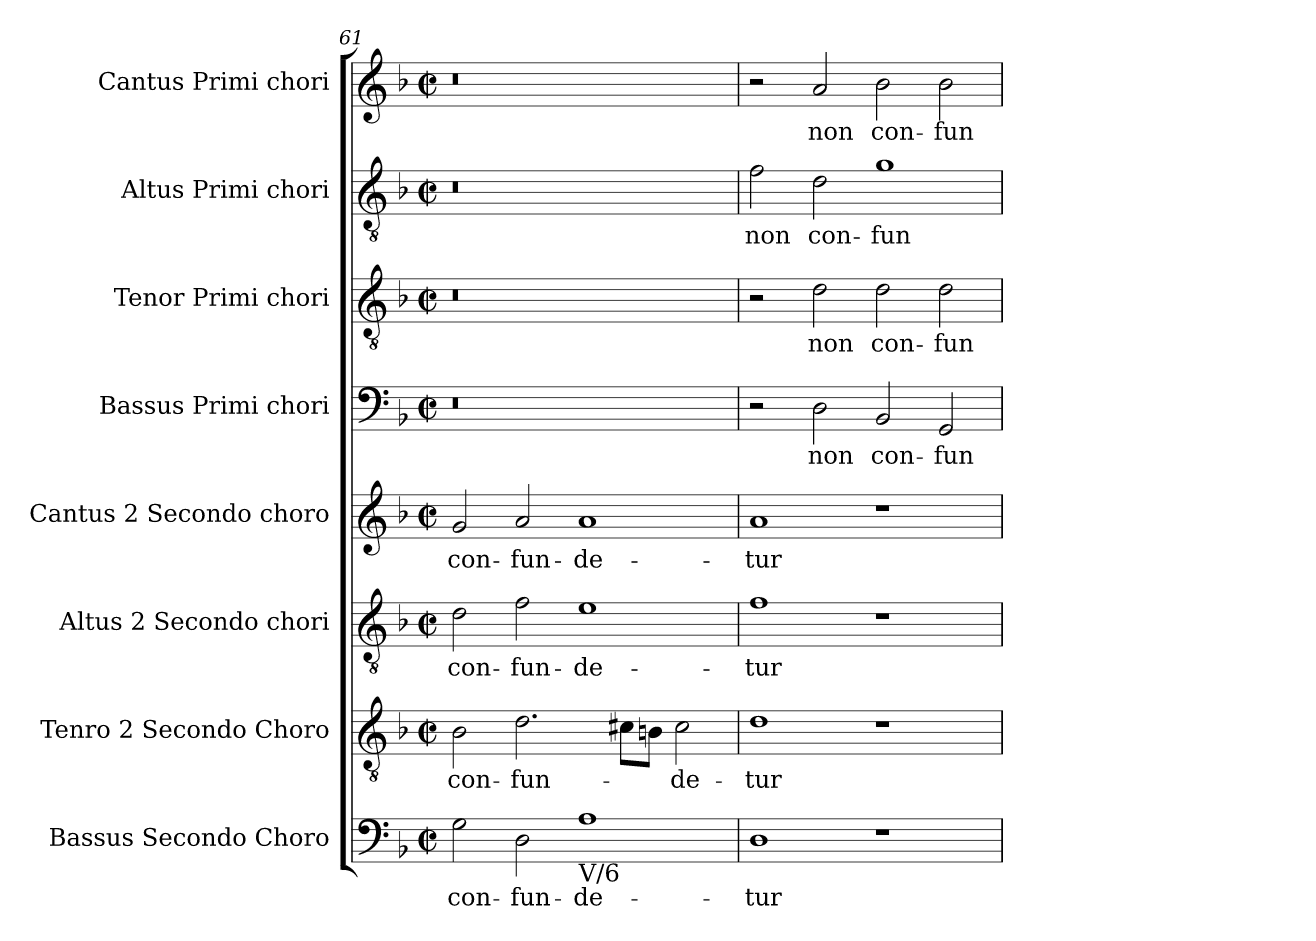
**kern	**text	**kern	**text	**kern	**text	**kern	**text	**kern	**text	**kern	**text	**kern	**text	**kern	**text
*part8	*part8	*part7	*part7	*part6	*part6	*part5	*part5	*part4	*part4	*part3	*part3	*part2	*part2	*part1	*part1
*staff8	*staff8	*staff7	*staff7	*staff6	*staff6	*staff5	*staff5	*staff4	*staff4	*staff3	*staff3	*staff2	*staff2	*staff1	*staff1
*I"Bassus  Secondo Choro	*	*I"Tenro 2  Secondo Choro	*	*I"Altus 2  Secondo chori	*	*I"Cantus 2  Secondo choro	*	*I"Bassus  Primi chori	*	*I"Tenor  Primi chori	*	*I"Altus  Primi chori	*	*I"Cantus  Primi chori	*
*I'Ch	*	*I'Ch	*	*I'Ch	*	*I'Ch	*	*I'Ch	*	*I'Ch	*	*I'Ch	*	*I'Ch	*
*clefF4	*	*clefGv2	*	*clefGv2	*	*clefG2	*	*clefF4	*	*clefGv2	*	*clefGv2	*	*clefG2	*
*k[b-]	*	*k[b-]	*	*k[b-]	*	*k[b-]	*	*k[b-]	*	*k[b-]	*	*k[b-]	*	*k[b-]	*
*F:	*	*F:	*	*F:	*	*F:	*	*F:	*	*F:	*	*F:	*	*F:	*
*M2/2	*	*M2/2	*	*M2/2	*	*M2/2	*	*M2/2	*	*M2/2	*	*M2/2	*	*M2/2	*
*met(c|)	*	*met(c|)	*	*met(c|)	*	*met(c|)	*	*met(c|)	*	*met(c|)	*	*met(c|)	*	*met(c|)	*
=61	=61	=61	=61	=61	=61	=61	=61	=61	=61	=61	=61	=61	=61	=61	=61
!	!LO:LY:b:cj	!	!LO:LY:b:cj	!	!LO:LY:b:cj	!	!LO:LY:b:cj	!	!	!	!	!	!	!	!
2G\	con-	2B-\	con-	2d\	con-	2g/	con-	0r	.	0r	.	0r	.	0r	.
!	!LO:LY:b:cj	!	!LO:LY:b:cj	!	!LO:LY:b:cj	!	!LO:LY:b:cj	!	!	!	!	!	!	!	!
2D\	-fun-	2.d\	-fun-	2f\	-fun-	2a/	-fun-	.	.	.	.	.	.	.	.
!LO:TX:b:t=V/6	!	!	!	!	!	!	!	!	!	!	!	!	!	!	!
!	!LO:LY:b:cj	!	!	!	!LO:LY:b:cj	!	!LO:LY:b:cj	!	!	!	!	!	!	!	!
1A	-de-	.	.	1e	-de-	1a	-de-	.	.	.	.	.	.	.	.
.	.	8c#X\L	.	.	.	.	.	.	.	.	.	.	.	.	.
.	.	8Bn\J	.	.	.	.	.	.	.	.	.	.	.	.	.
!	!	!	!LO:LY:b:cj	!	!	!	!	!	!	!	!	!	!	!	!
.	.	2c#\	-de-	.	.	.	.	.	.	.	.	.	.	.	.
=62	=62	=62	=62	=62	=62	=62	=62	=62	=62	=62	=62	=62	=62	=62	=62
!	!LO:LY:b:cj	!	!LO:LY:b:cj	!	!LO:LY:b:cj	!	!LO:LY:b:cj	!	!	!	!	!	!LO:LY:b:cj	!	!
1D	-tur	1d	-tur	1f	-tur	1a	-tur	2r	.	2r	.	2f\	non	2r	.
!	!	!	!	!	!	!	!	!	!LO:LY:b:cj	!	!LO:LY:b:cj	!	!LO:LY:b:cj	!	!LO:LY:b:cj
.	.	.	.	.	.	.	.	2D\	non	2d\	non	2d\	con-	2a/	non
!	!	!	!	!	!	!	!	!	!LO:LY:b:cj	!	!LO:LY:b:cj	!	!LO:LY:b:cj	!	!LO:LY:b:cj
1r	.	1r	.	1r	.	1r	.	2BB-/	con-	2d\	con-	1g	-fun-	2b-\	con-
!	!	!	!	!	!	!	!	!	!LO:LY:b:cj	!	!LO:LY:b:cj	!	!	!	!LO:LY:b:cj
.	.	.	.	.	.	.	.	2GG/	-fun-	2d\	-fun-	.	.	2b-\	-fun-
=	=	=	=	=	=	=	=	=	=	=	=	=	=	=	=
*-	*-	*-	*-	*-	*-	*-	*-	*-	*-	*-	*-	*-	*-	*-	*-
